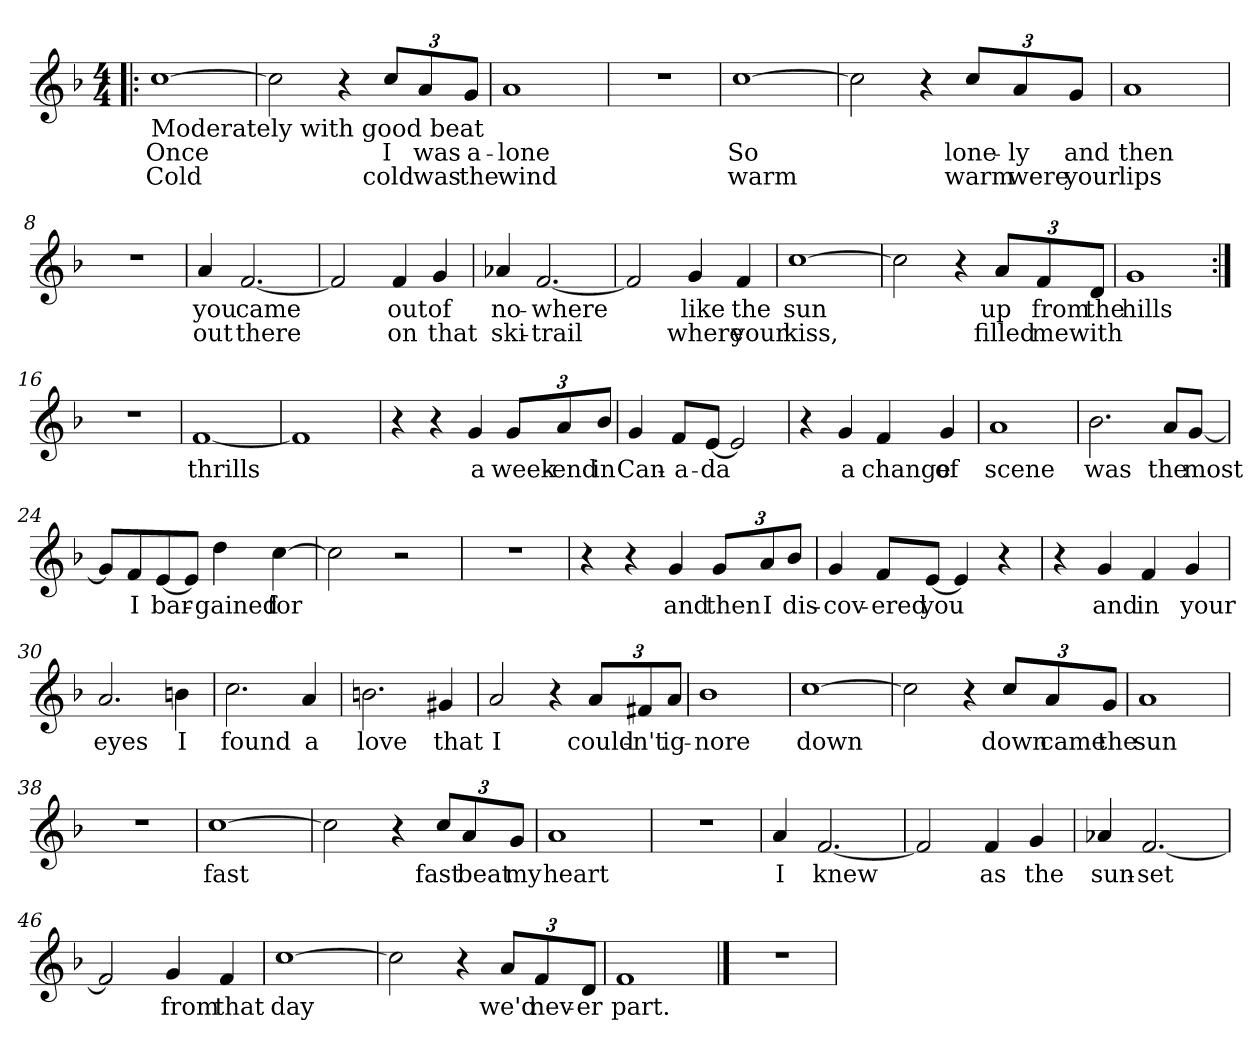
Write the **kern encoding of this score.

**kern	**text	**text
*part1	*part1	*part1
*staff1	*staff1	*staff1
*clefG2	*	*
*k[b-]	*	*
*F:	*	*
*M4/4	*	*
=1!|:	=1!|:	=1!|:
!LO:TX:b:t=Moderately with good beat	!	!
[1cc	Once	Cold
=2	=2	=2
2cc\]	.	.
4r	.	.
*Xbrackettup	*	*
12cc/L	I	cold
12a/	was	was
12g/J	a-	the
=3	=3	=3
1a	lone	wind
=4	=4	=4
1r	.	.
=5	=5	=5
[1cc	So	warm
=6	=6	=6
2cc\]	.	.
4r	.	.
12cc/L	lone-	warm
12a/	-ly	were
12g/J	and	your
=7	=7	=7
1a	then	lips
=8	=8	=8
1r	.	.
!!LO:LB:g=z
=9	=9	=9
4a/	you	out
[2.f/	came	there
=10	=10	=10
2f/]	.	.
4f/	out	on
4g/	of	that
=11	=11	=11
4a-X/	no-	ski-
[2.f/	-where	-trail
=12	=12	=12
2f/]	.	.
4g/	like	where
4f/	the	your
=13	=13	=13
[1cc	sun	kiss,
=14	=14	=14
2cc\]	.	.
4r	.	.
12a/L	up	filled
12f/	from	me
12d/J	the	with
=15	=15	=15
1g	hills	.
=16:|!	=16:|!	=16:|!
1r	.	.
!!LO:LB:g=z
=17	=17	=17
[1f	thrills	.
=18	=18	=18
1f]	.	.
=19	=19	=19
4r	.	.
4r	.	.
4g/	a	.
12g/L	week-	.
12a/	-end	.
12b-/J	in	.
=20	=20	=20
4g/	Can-	.
8f/L	-a-	.
[8e/J	-da	.
2e/]	.	.
!!LO:LB:g=z
=21	=21	=21
4r	.	.
4g/	a	.
4f/	change	.
4g/	of	.
=22	=22	=22
1a	scene	.
=23	=23	=23
2.b-\	was	.
8a/L	the	.
[8g/J	most	.
=24	=24	=24
8g/L]	.	.
8f/	I	.
[8e/	bar-	.
8e/J]	.	.
4dd\	gained	.
[4cc\	for	.
=25	=25	=25
2cc\]	.	.
2r	.	.
=26	=26	=26
1r	.	.
!!LO:LB:g=z
=27	=27	=27
4r	.	.
4r	.	.
4g/	and	.
12g/L	then	.
12a/	I	.
12b-/J	dis-	.
=28	=28	=28
4g/	-cov-	.
8f/L	-ered	.
[8e/J	you	.
4e/]	.	.
4r	.	.
=29	=29	=29
4r	.	.
4g/	and	.
4f/	in	.
4g/	your	.
=30	=30	=30
2.a/	eyes	.
4bn\	I	.
!!LO:LB:g=z
=31	=31	=31
2.cc\	found	.
4a/	a	.
=32	=32	=32
2.bn\	love	.
4g#X/	that	.
=33	=33	=33
2a/	I	.
4r	.	.
12a/L	could-	.
12f#X/	-n't	.
12a/J	ig-	.
=34	=34	=34
1b-	-nore	.
=35	=35	=35
[1cc	down	.
=36	=36	=36
2cc\]	.	.
4r	.	.
12cc/L	down	.
12a/	came	.
12g/J	the	.
=37	=37	=37
1a	sun	.
=38	=38	=38
1r	.	.
!!LO:LB:g=z
=39	=39	=39
[1cc	fast	.
=40	=40	=40
2cc\]	.	.
4r	.	.
12cc/L	fast	.
12a/	beat	.
12g/J	my	.
=41	=41	=41
1a	heart	.
=42	=42	=42
1r	.	.
=43	=43	=43
4a/	I	.
[2.f/	knew	.
=44	=44	=44
2f/]	.	.
4f/	as	.
4g/	the	.
!!LO:LB:g=z
=45	=45	=45
4a-X/	sun-	.
[2.f/	-set	.
=46	=46	=46
2f/]	.	.
4g/	from	.
4f/	that	.
=47	=47	=47
[1cc	day	.
=48	=48	=48
2cc\]	.	.
4r	.	.
12a/L	we'd	.
12f/	nev-	.
12d/J	-er	.
=49	=49	=49
1f	part.	.
==50	==50	==50
1r	.	.
=	=	=
*-	*-	*-
